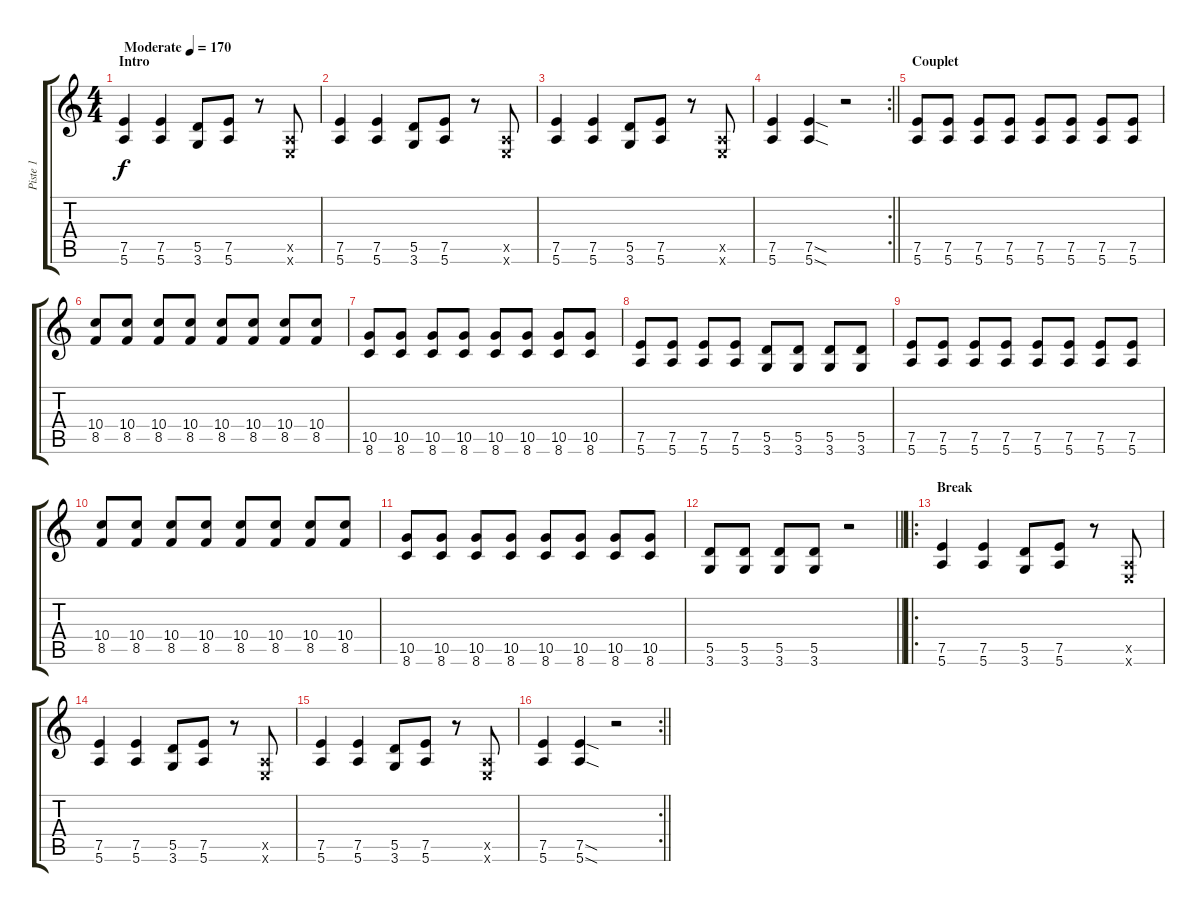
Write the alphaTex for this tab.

\track ("Piste 1" "Piste 1") {instrument acousticguitarsteel}
\staff {score tabs}
\tuning (E4 B3 G3 D3 A2 E2) {hide}
\ts (4 4)
\section ("" "Intro")
\tempo (170 "Moderate")
\clef g2
\ks c
(7.5 5.6).4{dy f instrument distortionguitar} (7.5 5.6).4 (5.5 3.6).8 (7.5 5.6).8 r.8 (0.5{x} 0.6{x}).8 |
(7.5 5.6).4 (7.5 5.6).4 (5.5 3.6).8 (7.5 5.6).8 r.8 (0.5{x} 0.6{x}).8 |
(7.5 5.6).4 (7.5 5.6).4 (5.5 3.6).8 (7.5 5.6).8 r.8 (0.5{x} 0.6{x}).8 |
\rc 2
\barLineRight lightlight
(7.5 5.6).4 (7.5{sod} 5.6{sod}).4 r.2 |
\section ("" "Couplet")
(7.5 5.6).8 (7.5 5.6).8 (7.5 5.6).8 (7.5 5.6).8 (7.5 5.6).8 (7.5 5.6).8 (7.5 5.6).8 (7.5 5.6).8 |
(10.4 8.5).8 (10.4 8.5).8 (10.4 8.5).8 (10.4 8.5).8 (10.4 8.5).8 (10.4 8.5).8 (10.4 8.5).8 (10.4 8.5).8 |
(10.5 8.6).8 (10.5 8.6).8 (10.5 8.6).8 (10.5 8.6).8 (10.5 8.6).8 (10.5 8.6).8 (10.5 8.6).8 (10.5 8.6).8 |
(7.5 5.6).8 (7.5 5.6).8 (7.5 5.6).8 (7.5 5.6).8 (5.5 3.6).8 (5.5 3.6).8 (5.5 3.6).8 (5.5 3.6).8 |
(7.5 5.6).8 (7.5 5.6).8 (7.5 5.6).8 (7.5 5.6).8 (7.5 5.6).8 (7.5 5.6).8 (7.5 5.6).8 (7.5 5.6).8 |
(10.4 8.5).8 (10.4 8.5).8 (10.4 8.5).8 (10.4 8.5).8 (10.4 8.5).8 (10.4 8.5).8 (10.4 8.5).8 (10.4 8.5).8 |
(10.5 8.6).8 (10.5 8.6).8 (10.5 8.6).8 (10.5 8.6).8 (10.5 8.6).8 (10.5 8.6).8 (10.5 8.6).8 (10.5 8.6).8 |
\barLineRight lightlight
(5.5 3.6).8 (5.5 3.6).8 (5.5 3.6).8 (5.5 3.6).8 r.2 |
\ro
\section ("" "Break")
(7.5 5.6).4 (7.5 5.6).4 (5.5 3.6).8 (7.5 5.6).8 r.8 (0.5{x} 0.6{x}).8 |
(7.5 5.6).4 (7.5 5.6).4 (5.5 3.6).8 (7.5 5.6).8 r.8 (0.5{x} 0.6{x}).8 |
(7.5 5.6).4 (7.5 5.6).4 (5.5 3.6).8 (7.5 5.6).8 r.8 (0.5{x} 0.6{x}).8 |
\rc 2
\barLineRight lightlight
(7.5 5.6).4 (7.5{sod} 5.6{sod}).4 r.2
